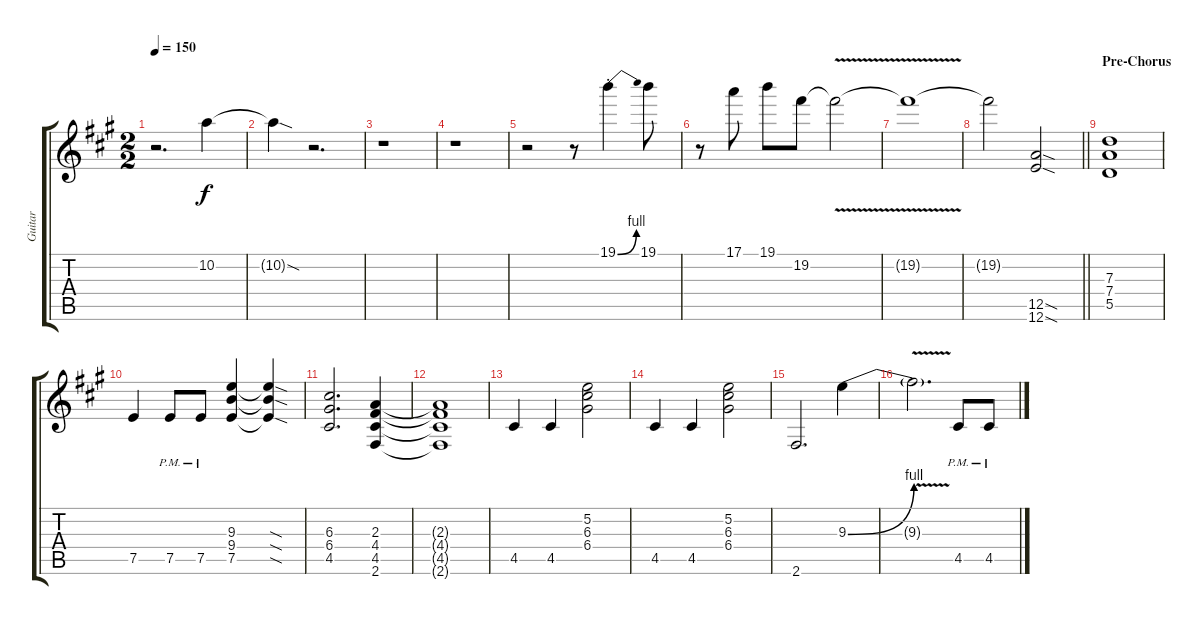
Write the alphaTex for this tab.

\track ("Guitar" "Guitar") {instrument overdrivenguitar}
\staff {score tabs}
\tuning (E4 B3 G3 D3 A2 E2) {hide}
\ts (2 2)
\tempo 150
\clef g2
\ks a
r.2{d dy f} 10.2.4 |
10.2{sod t}.4 r.2{d} |
r.1 |
r.1 |
r.2 r.8 19.1{be (bend 0 0 60 4) st}.4 19.1.8 |
r.8 17.1.8 19.1.8 19.2.8 19.2{v t}.2 |
19.2{t}.1 |
\barLineRight lightlight
19.2{t}.2 (12.5{sod} 12.6{sod}).2 |
\section ("" "Pre-Chorus")
(7.3 7.4 5.5).1 |
7.5.4 7.5{pm}.8 7.5{pm}.8 (9.3 9.4 7.5).4 (9.3{sod t} 9.4{sod t} 7.5{sod t}).4 |
(6.3 6.4 4.5).2{d} (2.3 4.4 4.5 2.6).4 |
(2.3{t} 4.4{t} 4.5{t} 2.6{t}).1 |
4.5.4 4.5.4 (5.2 6.3 6.4).2 |
4.5.4 4.5.4 (5.2 6.3 6.4).2 |
2.6.2{d} 9.3{be (bend 0 0 60 4)}.4 |
9.3{v t}.2{d} 4.5{pm}.8 4.5{pm}.8
